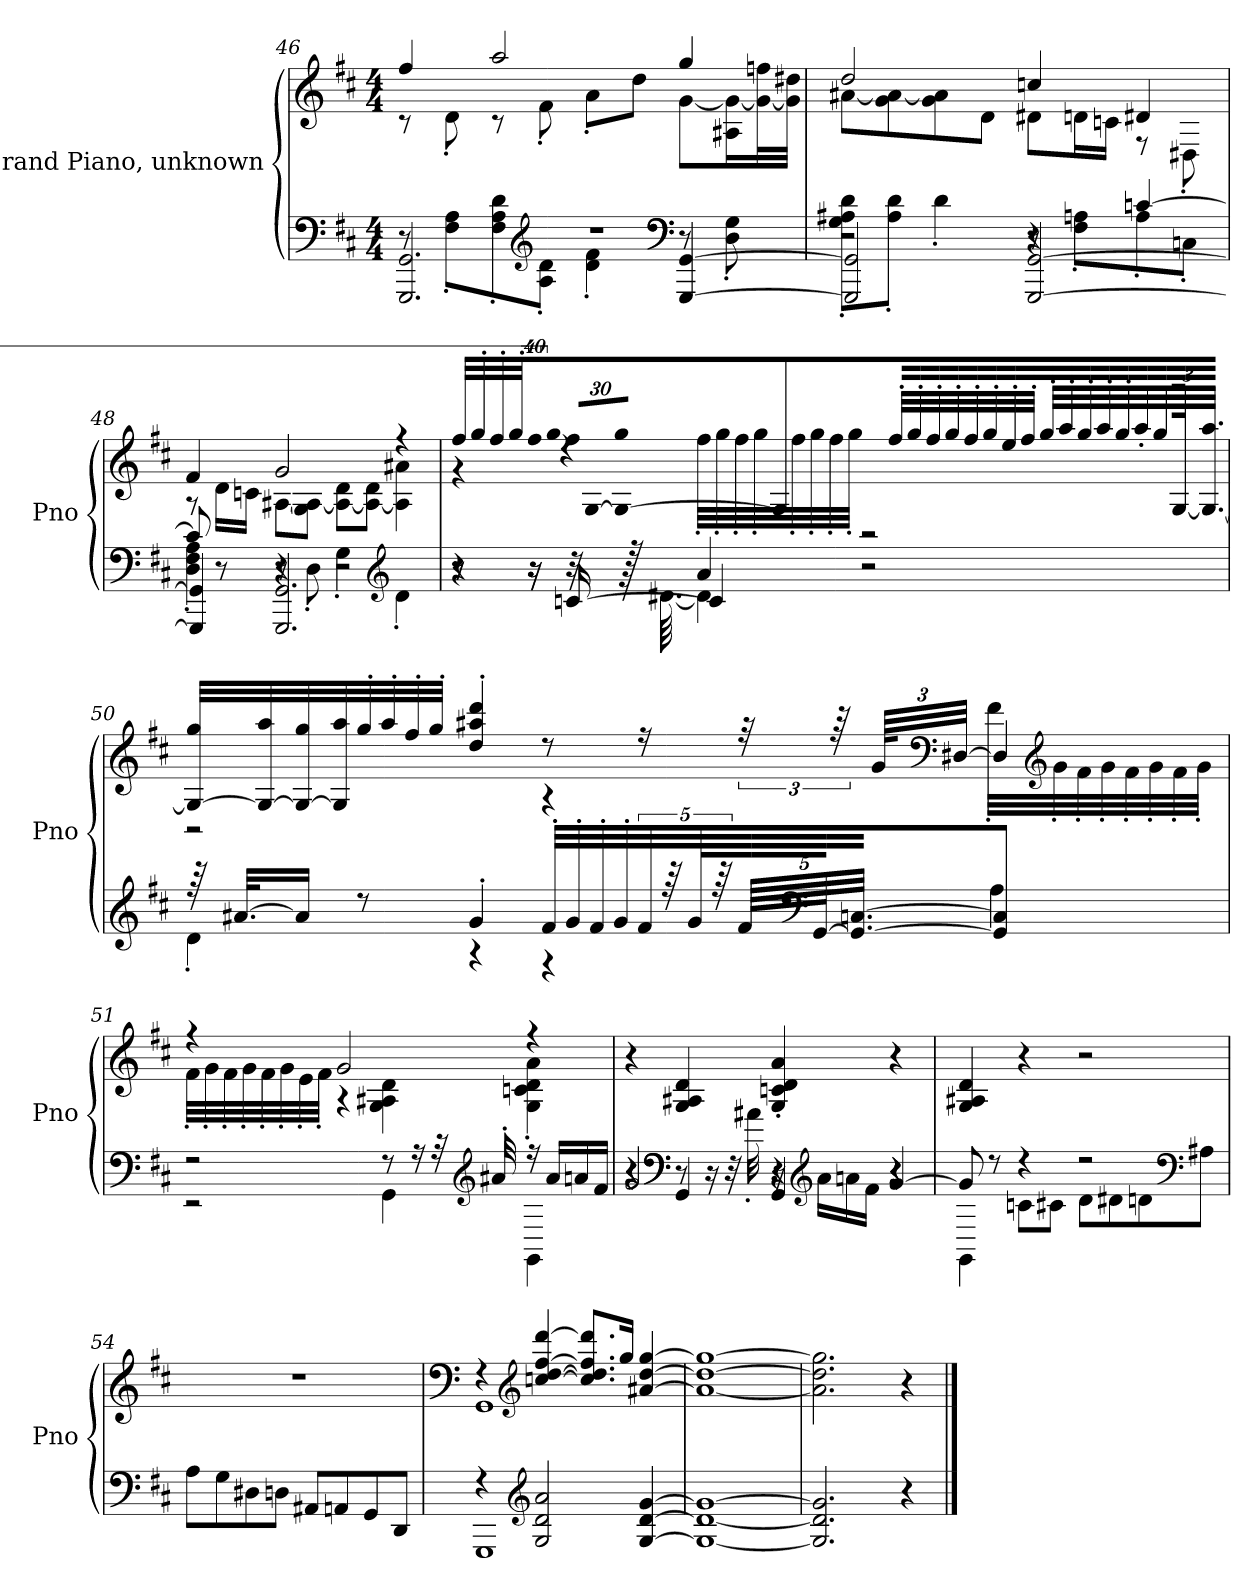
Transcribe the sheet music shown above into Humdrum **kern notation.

**kern	**kern
*part1	*part1
*staff2	*staff1
*I"Grand Piano, unknown	*
*I'Pno	*
*clefF4	*clefG2
*k[f#c#]	*k[f#c#]
*M4/4	*M4/4
=46	=46
*^	*^
*	*^	*	*
1r	8r	2.GGG/ 2.GG/	4ff#/	8r
.	8F#\' 8A\'L	.	.	8d'\
.	8F#\' 8A\' 8d\'	.	2aa/	8r
*clefG2	*	*	*	*
.	8A\' 8d\'J	.	.	8f#'\
.	4d\' 4f#\'	.	.	8a'\L
.	.	.	.	8dd\J
*clefF4	*	*	*	*
.	8r	[4GGG/ [4GG/	4gg/	[8g\L
.	8D\' 8G\'	.	.	16A#X\ 16g\_L
.	.	.	.	32g\_ 32ffn\L
.	.	.	.	32g\] 32dd#X\JJJ
!!LO:LB:g=z	!!
=47	=47	=47	=47	=47
2r	8G\' 8A#X\' 8d\'L	2GGG/] 2GG/]	2dd/	[8a#X\L
.	8A#\' 8d\'J	.	.	8g\ 8a#\_
.	4d'\	.	.	8g\ 8a#\]
.	.	.	.	8d\J
4r	8r	[2GGG/ [2GG/	4ccn/	8d#X\L
.	8F#\' 8An\'L	.	.	16dn\L
.	.	.	.	16cn\JJ
[4cn/	8A'\	.	4d#X/	8r
.	8Cn'\J	.	.	8D#X'\
=48	=48	=48	=48	=48
8c/]	4D\' 4F#\' 4A\'	4GGG/] 4GG/]	4f#/	8r
8r	.	.	.	16d\LL
.	.	.	.	16cn\JJ
4r	8r	2.GGG/ 2.GG/	2g/	[8A#X\L
.	8D'\	.	.	8G\ 8A#\_J
2r	4G'\	.	.	8A#\_ 8d\L
.	.	.	.	8A#\_ 8d\J
*clefG2	*	*	*	*
.	4d'\	.	4r	4A#\] 4a#X\
!!LO:LB:g=z	!!
=49	=49	=49	=49	=49
4r	8r	8r	32ff#/LLL	4r
.	.	.	32gg'/	.
.	.	.	32ff#'/	.
.	.	.	32gg'/	.
!	!	!	!LO:N:vis=32	!
.	16r	16r	640%23ff#/	.
!	!	!	!LO:N:vis=64	!
.	.	.	960%17gg/JJJk	.
!	!	!	!LO:N:vis=128	!
.	.	.	1920%17r	.
!	!	!	!LO:N:vis=256	!
.	32r	[16cn/	1920%17ff#/KLLLL	.
!	!	!	!LO:N:vis=64	!
.	.	.	[960%17G/J	.
!	!	!	!LO:N:vis=32	!
.	.	.	640%23G/_ 640%23gg/JJJ	.
.	128r	.	.	.
.	[64.d#X\	.	.	.
4a/	4d#\]	4c/]	4G/]	32ff#'\LLL
.	.	.	.	32gg'\
.	.	.	.	32ff#'\
.	.	.	.	32gg'\
.	.	.	.	32ff#'\
.	.	.	.	32gg'\
.	.	.	.	32ff#'\
.	.	.	.	32gg'\JJJ
2r	2r	2r	32ff#'/LLL	2r
.	.	.	32gg'/	.
.	.	.	32ff#'/	.
.	.	.	32gg'/	.
.	.	.	32ff#'/	.
.	.	.	32gg'/	.
.	.	.	32ee'/	.
.	.	.	32ff#'/JJJ	.
.	.	.	32gg'/LLL	.
.	.	.	32aa'/	.
.	.	.	32gg'/	.
.	.	.	32aa'/	.
.	.	.	32gg'/	.
.	.	.	32aa'/	.
*	*	*	*Xbrackettup	*
.	.	.	48gg/	.
.	.	.	[96G/K	.
.	.	.	48.G/_ 48.aa/JJJ	.
*	*v	*v	*	*
!!LO:PB:g=z	!!
=50	=50	=50	=50
64r	4d'\	32G/_ 32gg/LLL	2r
[32.a#X/KLL	.	.	.
.	.	32G/_ 32aa/	.
16a#/JJ]	.	32G/_ 32gg/	.
.	.	32G/] 32aa/	.
8r	.	32gg'/	.
.	.	32aa'/	.
.	.	32ff#'/	.
.	.	32gg'/JJJ	.
4g'/	4r	4dd/' 4aa#X/' 4ddd/'	.
32f#'/LLL	4r	8r	4r
32g'/	.	.	.
32f#'/	.	.	.
32g'/	.	.	.
40f#/JJJ	.	16r	.
80r	.	.	.
80g/	.	.	.
80r	.	.	.
*	*	*brackettup	*
80f#/LLLL	.	48r	.
*clefF4	*	*	*
[80GG/J	.	.	.
.	.	96r	.
40.GG/_ [40.Cn/JJJ	.	.	.
.	.	96g/KLLL	.
*	*	*clefF4	*
.	.	[48D#X/JJJ	.
4GG/] 4C/]	4A\	4D#/]	32f#'\LLL
*	*	*clefG2	*
.	.	.	32g'\
.	.	.	32f#'\
.	.	.	32g'\
.	.	.	32f#'\
.	.	.	32g'\
.	.	.	32f#'\
.	.	.	32g'\JJJ
!!LO:LB:g=z	!!
=51	=51	=51	=51
2r	2r	4r	32f#'\LLL
.	.	.	32g'\
.	.	.	32f#'\
.	.	.	32g'\
.	.	.	32f#'\
.	.	.	32g'\
.	.	.	32e'\
.	.	.	32f#'\JJJ
.	.	2g/	4r
8r	4GG\	.	4G\ 4A#X\ 4d\
16r	.	.	.
32r	.	.	.
*clefG2	*	*	*
32a#X'/	.	.	.
16r	4GG\	4r	4G\' 4cn\' 4d\' 4a\'
16a#/LL	.	.	.
16an/	.	.	.
16f#/JJ	.	.	.
*	*	*v	*v
=52	=52	=52
*	*^	*
2g/	4r	4r	4r
*clefF4	*	*	*
.	8r	4GG/	4G/ 4A#X/ 4d/
.	16r	.	.
.	32r	.	.
.	32a#X'\	.	.
4r	16r	4GG/	4G/' 4cn/' 4d/' 4a/'
*clefG2	*	*	*
.	16a#\LL	.	.
.	16an\	.	.
.	16f#\JJ	.	.
[4g/	4r	4r	4r
*	*v	*v	*
!!LO:LB:g=z
=53	=53	=53
8g/]	4GG\	4G/ 4A#X/ 4d/
8r	.	.
4r	8cn\L	4r
.	8c#X\J	.
2r	8d\L	2r
.	8d#X\	.
.	8dn\	.
*clefF4	*	*
.	8A#X\J	.
*v	*v	*
=54	=54
8A\L	1r
8G\	.
8D#X\	.
8Dn\J	.
8AA#X/L	.
8AAn/	.
8GG/	.
8DD/J	.
=55	=55
*	*clefF4
*^	*^
4r	1GGG	4r	1GG
*clefG2	*	*clefG2	*
2G/ 2d/ 2a/	.	[4ccn/ [4dd/ [4ff#/ [4ddd/	.
.	.	8.cc/] 8.dd/] 8.ff#/] 8.ddd/]L	.
.	.	16gg/Jk	.
[4G/ [4d/ [4g/	.	[4a#X/ [4dd/ [4gg/	.
*v	*v	*	*
*	*v	*v
=56	=56
1G_ 1d_ 1g_	1a#_ 1dd_ 1gg_
=57	=57
2.G/] 2.d/] 2.g/]	2.a#\] 2.dd\] 2.gg\]
4r	4r
==	==
*-	*-
